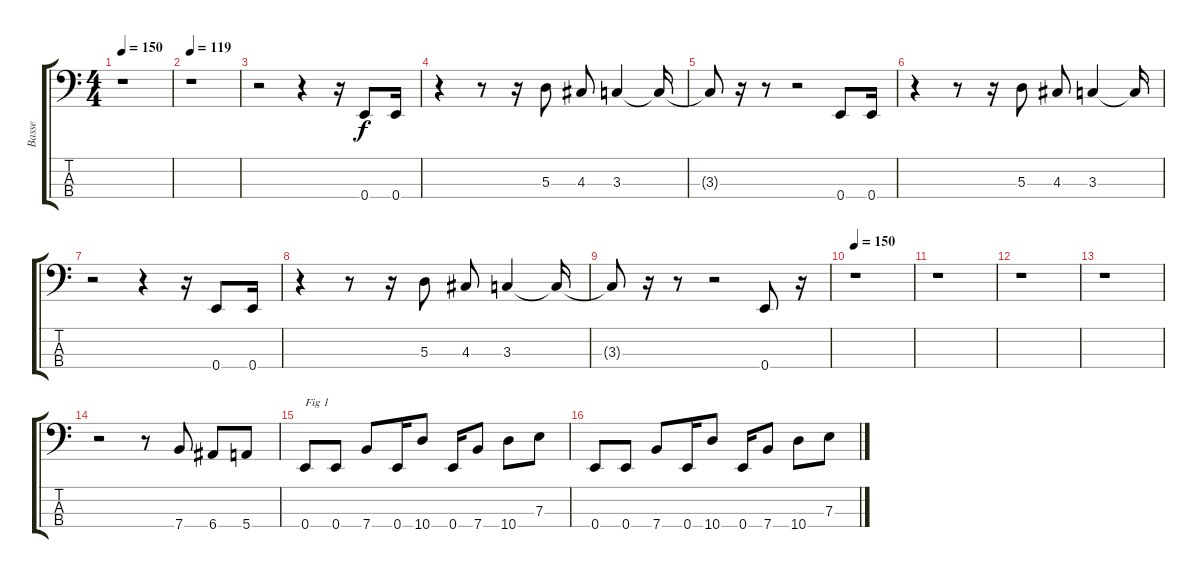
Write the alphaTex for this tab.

\track ("Basse" "Basse") {instrument electricbassfinger}
\staff {score tabs}
\tuning (G2 D2 A1 E1) {hide}
\ts (4 4)
\tempo 150
\tempo 130
\tempo 150
\clef f4
\ks c
r.1{dy f instrument electricbassfinger} |
\tempo 119
r.1 |
r.2 r.4 r.16 0.4.8 0.4.16 |
r.4 r.8 r.16 5.3.8 4.3.8 3.3.4 3.3{t}.16 |
3.3{t}.8 r.16 r.8 r.2 0.4.8 0.4.16 |
r.4 r.8 r.16 5.3.8 4.3.8 3.3.4 3.3{t}.16 |
r.2 r.4 r.16 0.4.8 0.4.16 |
r.4 r.8 r.16 5.3.8 4.3.8 3.3.4 3.3{t}.16 |
3.3{t}.8 r.16 r.8 r.2 0.4.8 r.16 |
\tempo 150
r.1 |
r.1 |
r.1 |
r.1 |
r.2 r.8 7.4.8 6.4.8 5.4.8 |
0.4.8{txt "Fig 1"} 0.4.8 7.4.8 0.4.16 10.4.8 0.4.16 7.4.8 10.4.8 7.3.8 |
0.4.8 0.4.8 7.4.8 0.4.16 10.4.8 0.4.16 7.4.8 10.4.8 7.3.8
